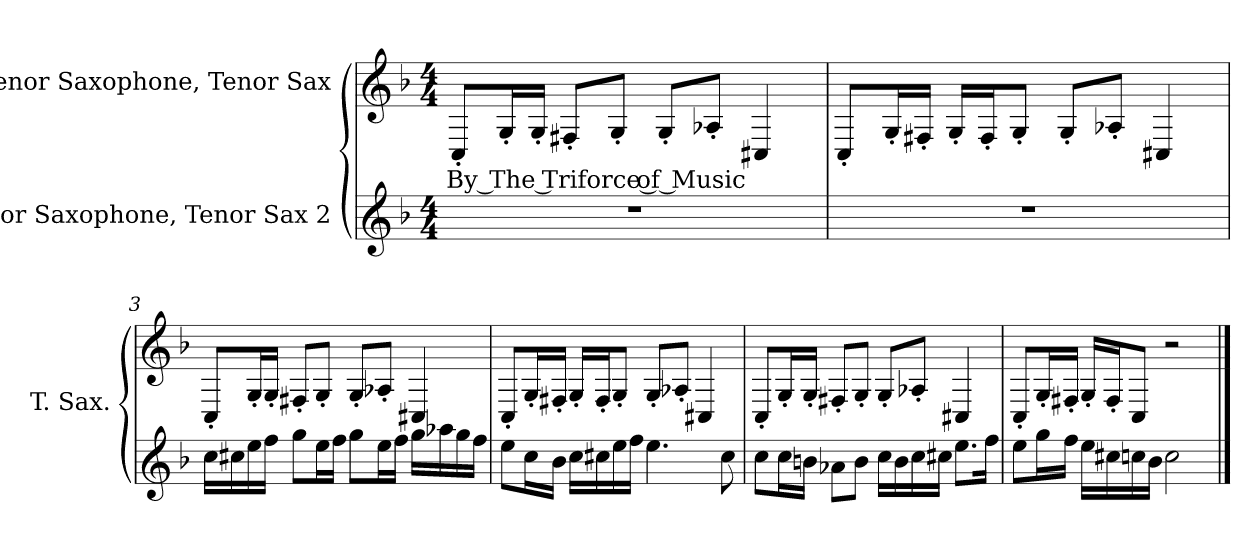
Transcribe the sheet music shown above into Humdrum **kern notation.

**kern	**kern	**text
*part2	*part1	*part1
*staff2	*staff1	*staff1
*I"Tenor Saxophone, Tenor Sax 2	*I"Tenor Saxophone, Tenor Sax	*
*I'T. Sax.	*I'T. Sax.	*
*clefG2	*clefG2	*
*ITrd8c14	*ITrd8c14	*
*k[b-]	*k[b-]	*
*M4/4	*M4/4	*
*MM110	*MM110	*
=1	=1	=1
!	!	!LO:LY:b
1r	8CC'/L	By The Triforce of Music
.	16GG'/L	.
.	16GG'/JJ	.
.	8FF#X'/L	.
.	8GG'/J	.
.	8GG'/L	.
.	8AA-X'/J	.
.	4CC#X/	.
=2	=2	=2
1r	8CC'/L	.
.	16GG'/L	.
.	16FF#X'/JJ	.
.	16GG'/LL	.
.	16FF#'/J	.
.	8GG'/J	.
.	8GG'/L	.
.	8AA-X'/J	.
.	4CC#X/	.
!!LO:LB:g=z
=3	=3	=3
16c\LL	8CC'/L	.
16c#X\	.	.
16e\	16GG'/L	.
16f\JJ	16GG'/JJ	.
8g\L	8FF#X'/L	.
16e\L	8GG'/J	.
16f\JJ	.	.
8g\L	8GG'/L	.
16e\L	8AA-X'/J	.
16f\JJ	.	.
16g\LL	4CC#X/	.
16a-X\	.	.
16g\	.	.
16f\JJ	.	.
=4	=4	=4
8e\L	8CC'/L	.
16c\L	16GG'/L	.
16B-\JJ	16FF#X'/JJ	.
16c\LL	16GG'/LL	.
16c#X\	16FF#'/J	.
16e\	8GG'/J	.
16f\JJ	.	.
4.e\	8GG'/L	.
.	8AA-X'/J	.
.	4CC#X/	.
8c#\	.	.
!!LO:LB:g=z
=5	=5	=5
8c\L	8CC'/L	.
16c\L	16GG'/L	.
16Bn\JJ	16GG'/JJ	.
8A-X\L	8FF#X'/L	.
8B\J	8GG'/J	.
16c\LL	8GG'/L	.
16B\	.	.
16c\	8AA-X'/J	.
16c#X\JJ	.	.
8.e\L	4CC#X/	.
16f\Jk	.	.
=6	=6	=6
8e\L	8CC'/L	.
16g\L	16GG'/L	.
16f\JJ	16FF#X'/JJ	.
16e\LL	16GG'/LL	.
16c#X\	16FF#'/J	.
16cn\	8CC/J	.
16B-\JJ	.	.
2c\	2r	.
==	==	==
*-	*-	*-
